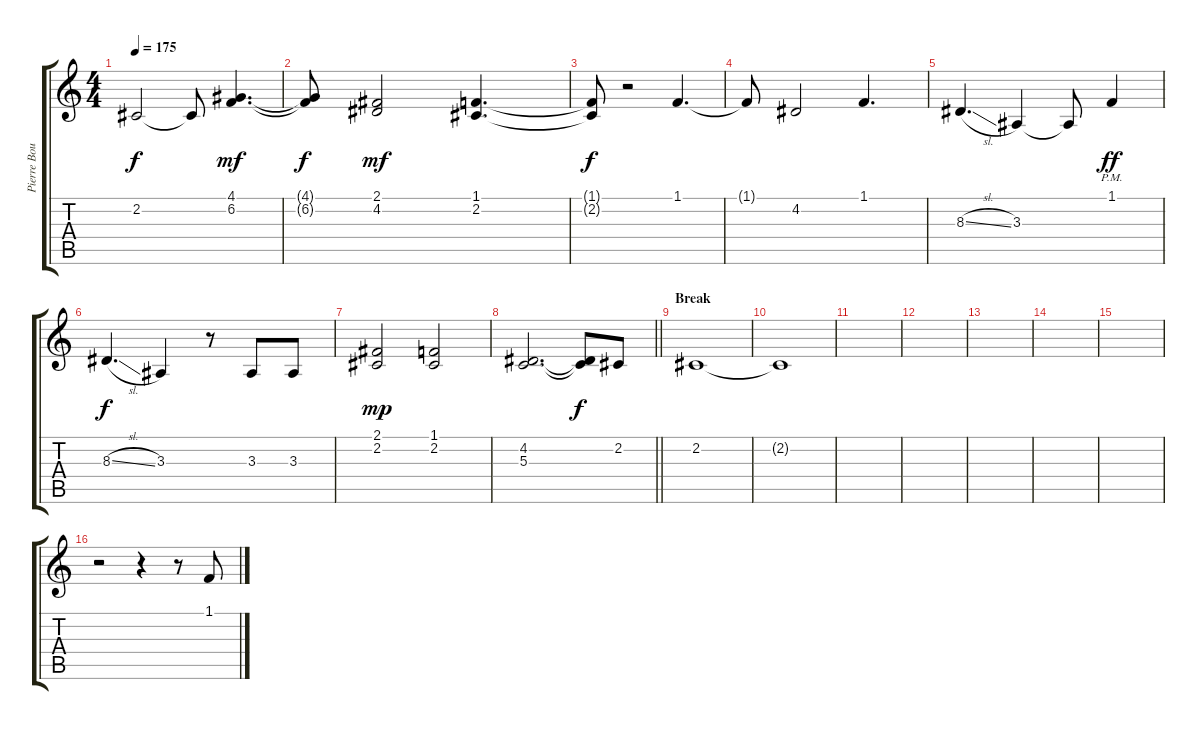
\track ("Pierre Bouvier" "Pierre Bou") {instrument viola}
\staff {score tabs}
\tuning (E4 B3 G3 D3 A2 E2) {hide}
\ts (4 4)
\tempo 175
\clef g2
\ks c
2.2.2{dy f} 2.2{t}.8 (4.1 6.2).4{d dy mf} |
(4.1{t} 6.2{t}).8{dy f} (2.1 4.2).2{dy mf} (1.1 2.2).4{d} |
(1.1{t} 2.2{t}).8{dy f} r.2 1.1.4{d} |
1.1{t}.8 4.2.2 1.1.4{d} |
8.3{sl}.4{d} 3.3.4 3.3{t}.8 1.1{pm}.4{dy ff} |
8.3{sl}.4{d dy f} 3.3.4 r.8 3.3.8 3.3.8 |
(2.1 2.2).2{dy mp} (1.1 2.2).2 |
\barLineRight lightlight
(4.2 5.3).2{d} (4.2{t} 5.3{t}).8{dy f} 2.2.8 |
\section ("" "Break")
2.2.1 |
2.2{t}.1 |
|
|
|
|
|
r.2 r.4 r.8 1.1.8
